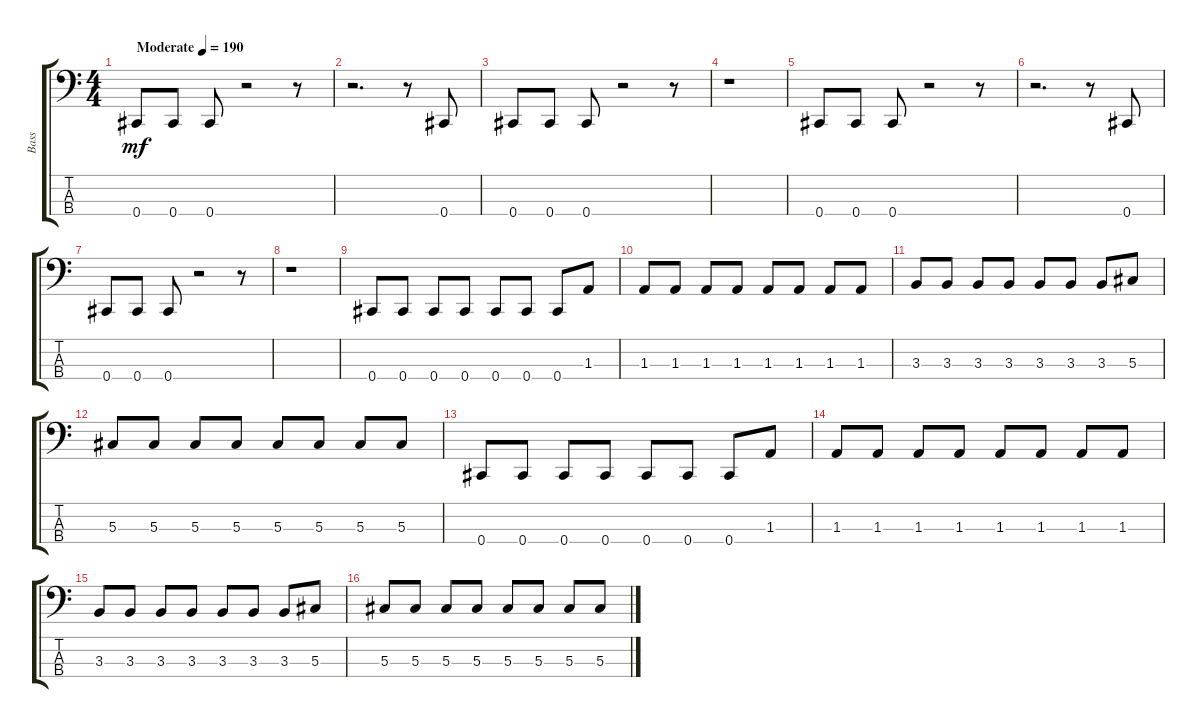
\track ("Bass" "Bass") {instrument electricbassfinger}
\staff {score tabs}
\tuning (Gb2 Db2 Ab1 Db1) {hide}
\ts (4 4)
\tempo (190 "Moderate")
\clef f4
\ks c
0.4.8{dy mf instrument electricbassfinger} 0.4.8 0.4.8 r.2 r.8 |
r.2{d} r.8 0.4.8 |
0.4.8 0.4.8 0.4.8 r.2 r.8 |
r.1 |
0.4.8 0.4.8 0.4.8 r.2 r.8 |
r.2{d} r.8 0.4.8 |
0.4.8 0.4.8 0.4.8 r.2 r.8 |
r.1 |
0.4.8 0.4.8 0.4.8 0.4.8 0.4.8 0.4.8 0.4.8 1.3.8 |
1.3.8 1.3.8 1.3.8 1.3.8 1.3.8 1.3.8 1.3.8 1.3.8 |
3.3.8 3.3.8 3.3.8 3.3.8 3.3.8 3.3.8 3.3.8 5.3.8 |
5.3.8 5.3.8 5.3.8 5.3.8 5.3.8 5.3.8 5.3.8 5.3.8 |
0.4.8 0.4.8 0.4.8 0.4.8 0.4.8 0.4.8 0.4.8 1.3.8 |
1.3.8 1.3.8 1.3.8 1.3.8 1.3.8 1.3.8 1.3.8 1.3.8 |
3.3.8 3.3.8 3.3.8 3.3.8 3.3.8 3.3.8 3.3.8 5.3.8 |
5.3.8 5.3.8 5.3.8 5.3.8 5.3.8 5.3.8 5.3.8 5.3.8
